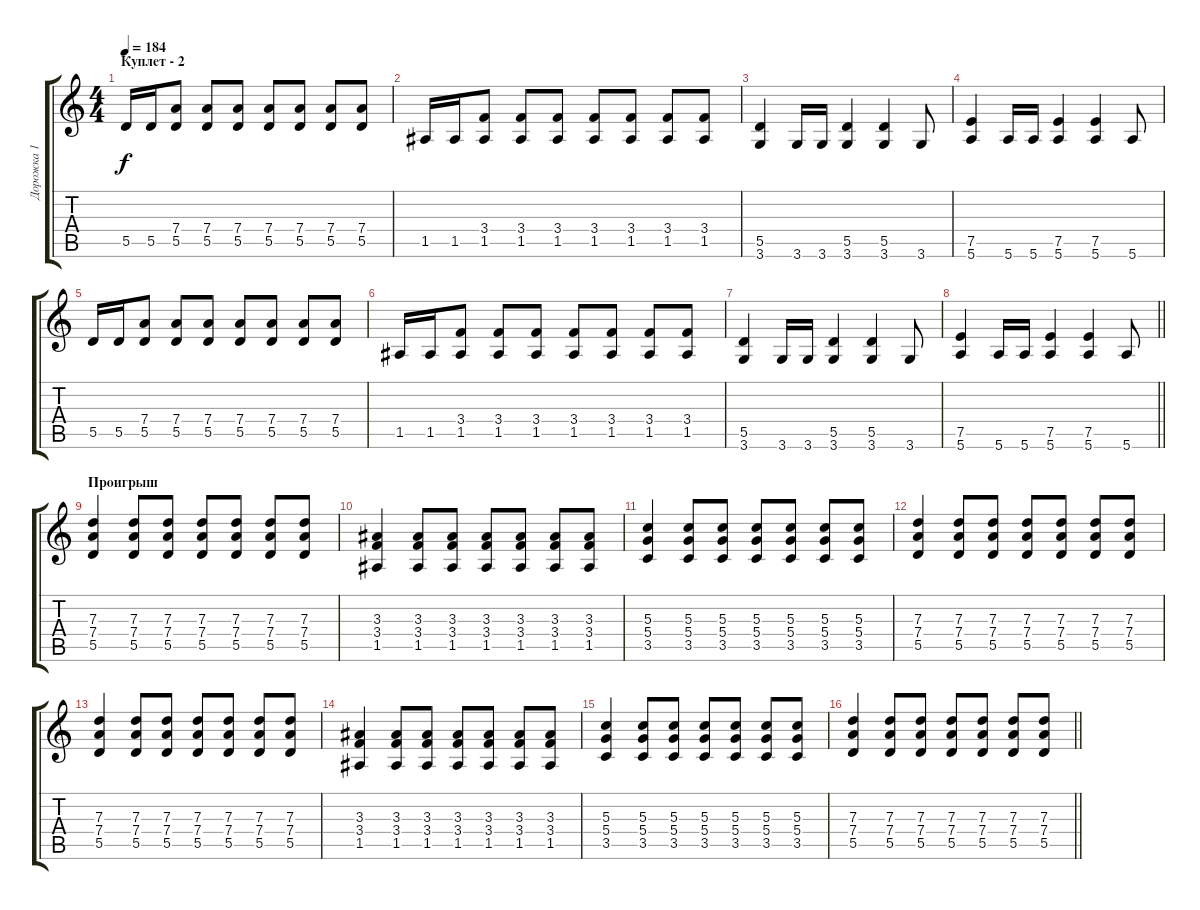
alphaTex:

\track ("Дорожка 1" "Дорожка 1") {instrument distortionguitar}
\staff {score tabs}
\tuning (E4 B3 G3 D3 A2 E2) {hide}
\ts (4 4)
\section ("" "Куплет - 2")
\tempo 184
\clef g2
\ks c
5.5.16{dy f} 5.5.16 (7.4 5.5).8 (7.4 5.5).8 (7.4 5.5).8 (7.4 5.5).8 (7.4 5.5).8 (7.4 5.5).8 (7.4 5.5).8 |
1.5.16 1.5.16 (3.4 1.5).8 (3.4 1.5).8 (3.4 1.5).8 (3.4 1.5).8 (3.4 1.5).8 (3.4 1.5).8 (3.4 1.5).8 |
(5.5 3.6).4 3.6.16 3.6.16 (5.5 3.6).4 (5.5 3.6).4 3.6.8 |
(7.5 5.6).4 5.6.16 5.6.16 (7.5 5.6).4 (7.5 5.6).4 5.6.8 |
5.5.16 5.5.16 (7.4 5.5).8 (7.4 5.5).8 (7.4 5.5).8 (7.4 5.5).8 (7.4 5.5).8 (7.4 5.5).8 (7.4 5.5).8 |
1.5.16 1.5.16 (3.4 1.5).8 (3.4 1.5).8 (3.4 1.5).8 (3.4 1.5).8 (3.4 1.5).8 (3.4 1.5).8 (3.4 1.5).8 |
(5.5 3.6).4 3.6.16 3.6.16 (5.5 3.6).4 (5.5 3.6).4 3.6.8 |
\barLineRight lightlight
(7.5 5.6).4 5.6.16 5.6.16 (7.5 5.6).4 (7.5 5.6).4 5.6.8 |
\section ("" "Проигрыш ")
(7.3 7.4 5.5).4 (7.3 7.4 5.5).8 (7.3 7.4 5.5).8 (7.3 7.4 5.5).8 (7.3 7.4 5.5).8 (7.3 7.4 5.5).8 (7.3 7.4 5.5).8 |
(3.3 3.4 1.5).4 (3.3 3.4 1.5).8 (3.3 3.4 1.5).8 (3.3 3.4 1.5).8 (3.3 3.4 1.5).8 (3.3 3.4 1.5).8 (3.3 3.4 1.5).8 |
(5.3 5.4 3.5).4 (5.3 5.4 3.5).8 (5.3 5.4 3.5).8 (5.3 5.4 3.5).8 (5.3 5.4 3.5).8 (5.3 5.4 3.5).8 (5.3 5.4 3.5).8 |
(7.3 7.4 5.5).4 (7.3 7.4 5.5).8 (7.3 7.4 5.5).8 (7.3 7.4 5.5).8 (7.3 7.4 5.5).8 (7.3 7.4 5.5).8 (7.3 7.4 5.5).8 |
(7.3 7.4 5.5).4 (7.3 7.4 5.5).8 (7.3 7.4 5.5).8 (7.3 7.4 5.5).8 (7.3 7.4 5.5).8 (7.3 7.4 5.5).8 (7.3 7.4 5.5).8 |
(3.3 3.4 1.5).4 (3.3 3.4 1.5).8 (3.3 3.4 1.5).8 (3.3 3.4 1.5).8 (3.3 3.4 1.5).8 (3.3 3.4 1.5).8 (3.3 3.4 1.5).8 |
(5.3 5.4 3.5).4 (5.3 5.4 3.5).8 (5.3 5.4 3.5).8 (5.3 5.4 3.5).8 (5.3 5.4 3.5).8 (5.3 5.4 3.5).8 (5.3 5.4 3.5).8 |
\barLineRight lightlight
(7.3 7.4 5.5).4 (7.3 7.4 5.5).8 (7.3 7.4 5.5).8 (7.3 7.4 5.5).8 (7.3 7.4 5.5).8 (7.3 7.4 5.5).8 (7.3 7.4 5.5).8
